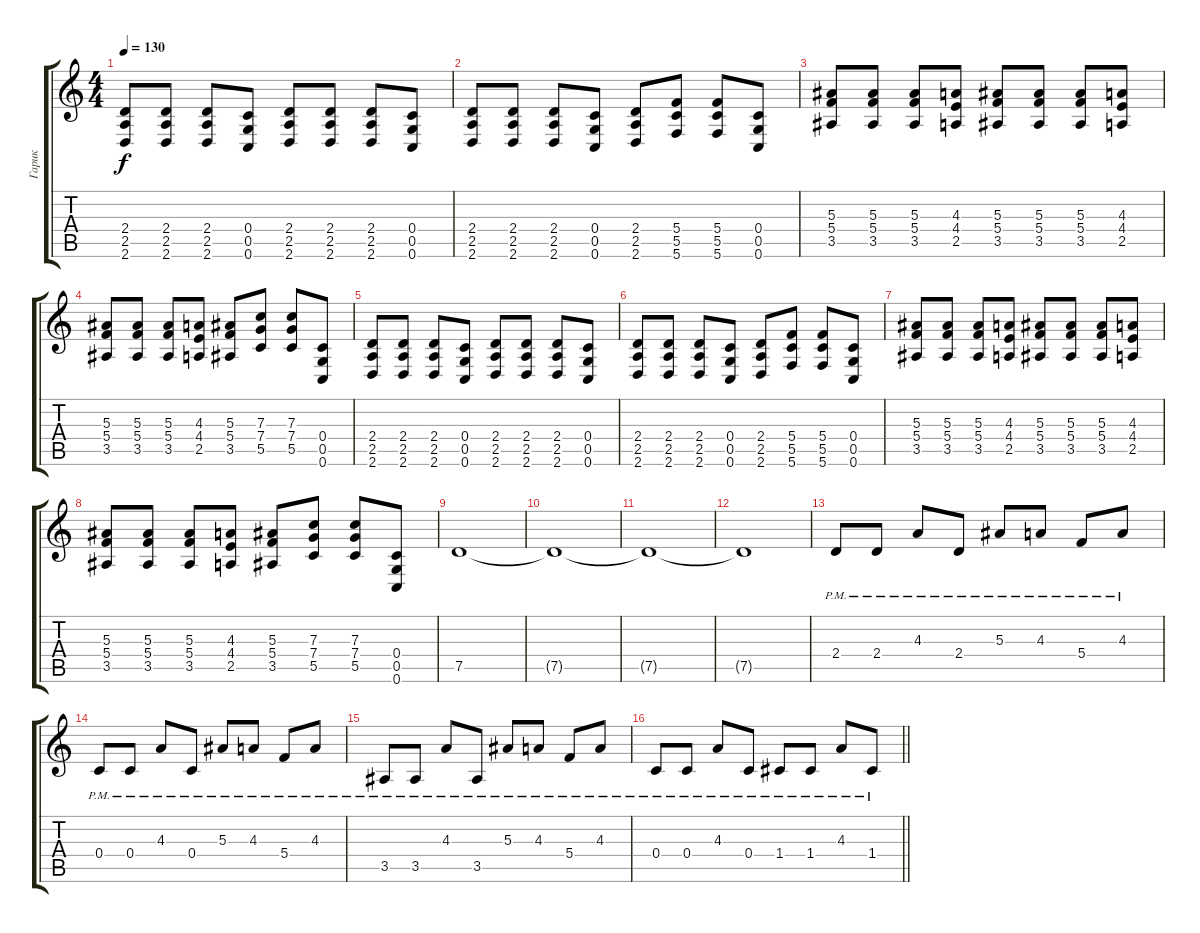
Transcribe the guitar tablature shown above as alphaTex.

\track ("Гарик" "Гарик") {instrument distortionguitar}
\staff {score tabs}
\tuning (D4 A3 F3 C3 G2 C2) {hide}
\ts (4 4)
\tempo 130
\clef g2
\ks c
(2.4 2.5 2.6).8{dy f} (2.4 2.5 2.6).8 (2.4 2.5 2.6).8 (0.4 0.5 0.6).8 (2.4 2.5 2.6).8 (2.4 2.5 2.6).8 (2.4 2.5 2.6).8 (0.4 0.5 0.6).8 |
(2.4 2.5 2.6).8 (2.4 2.5 2.6).8 (2.4 2.5 2.6).8 (0.4 0.5 0.6).8 (2.4 2.5 2.6).8 (5.4 5.5 5.6).8 (5.4 5.5 5.6).8 (0.4 0.5 0.6).8 |
(5.3 5.4 3.5).8 (5.3 5.4 3.5).8 (5.3 5.4 3.5).8 (4.3 4.4 2.5).8 (5.3 5.4 3.5).8 (5.3 5.4 3.5).8 (5.3 5.4 3.5).8 (4.3 4.4 2.5).8 |
(5.3 5.4 3.5).8 (5.3 5.4 3.5).8 (5.3 5.4 3.5).8 (4.3 4.4 2.5).8 (5.3 5.4 3.5).8 (7.3 7.4 5.5).8 (7.3 7.4 5.5).8 (0.4 0.5 0.6).8 |
(2.4 2.5 2.6).8 (2.4 2.5 2.6).8 (2.4 2.5 2.6).8 (0.4 0.5 0.6).8 (2.4 2.5 2.6).8 (2.4 2.5 2.6).8 (2.4 2.5 2.6).8 (0.4 0.5 0.6).8 |
(2.4 2.5 2.6).8 (2.4 2.5 2.6).8 (2.4 2.5 2.6).8 (0.4 0.5 0.6).8 (2.4 2.5 2.6).8 (5.4 5.5 5.6).8 (5.4 5.5 5.6).8 (0.4 0.5 0.6).8 |
(5.3 5.4 3.5).8 (5.3 5.4 3.5).8 (5.3 5.4 3.5).8 (4.3 4.4 2.5).8 (5.3 5.4 3.5).8 (5.3 5.4 3.5).8 (5.3 5.4 3.5).8 (4.3 4.4 2.5).8 |
(5.3 5.4 3.5).8 (5.3 5.4 3.5).8 (5.3 5.4 3.5).8 (4.3 4.4 2.5).8 (5.3 5.4 3.5).8 (7.3 7.4 5.5).8 (7.3 7.4 5.5).8 (0.4 0.5 0.6).8 |
7.5.1{volume 4} |
7.5{t}.1 |
7.5{t}.1 |
7.5{t}.1{volume 14} |
2.4{pm}.8 2.4{pm}.8 4.3{pm}.8 2.4{pm}.8 5.3{pm}.8 4.3{pm}.8 5.4{pm}.8 4.3{pm}.8 |
0.4{pm}.8 0.4{pm}.8 4.3{pm}.8 0.4{pm}.8 5.3{pm}.8 4.3{pm}.8 5.4{pm}.8 4.3{pm}.8 |
3.5{pm}.8 3.5{pm}.8 4.3{pm}.8 3.5{pm}.8 5.3{pm}.8 4.3{pm}.8 5.4{pm}.8 4.3{pm}.8 |
\barLineRight lightlight
0.4{pm}.8 0.4{pm}.8 4.3{pm}.8 0.4{pm}.8 1.4{pm}.8 1.4{pm}.8 4.3{pm}.8 1.4{pm}.8
